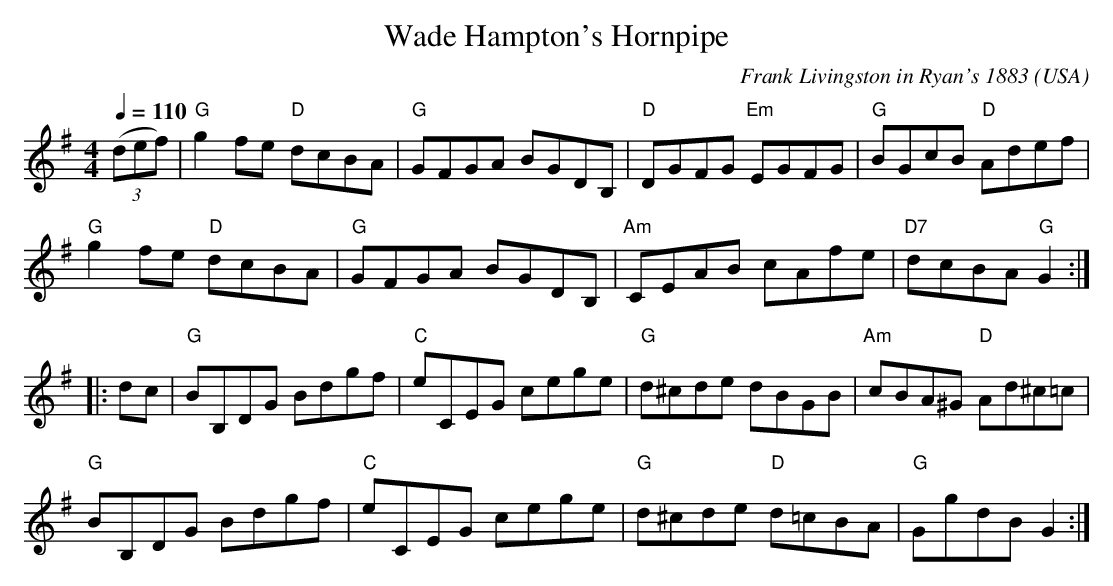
X:1
T:Wade Hampton's Hornpipe
C:Frank Livingston in Ryan's 1883
O:USA
M:4/4
L:1/8
Q:1/4=110
K:G
(3(def)|"G"g2fe "D"dcBA|"G"GFGA BGDB,|"D"DGFG "Em"EGFG|"G"BGcB "D"Adef|
"G"g2fe "D"dcBA|"G"GFGA BGDB,|"Am"CEAB cAfe|"D7"dcBA "G"G2:|
|:dc|"G"BB,DG Bdgf|"C"eCEG cege|"G"d^cde dBGB|"Am"cBA^G "D"Ad^c=c|
"G"BB,DG Bdgf|"C"eCEG cege|"G"d^cde "D"d=cBA|"G"GgdB G2:|
